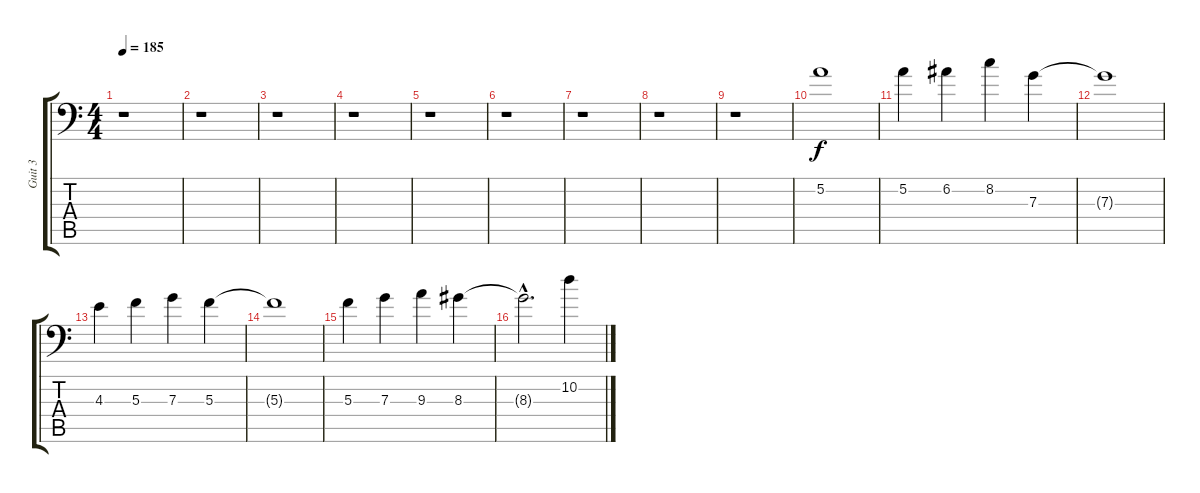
\track ("Guit 3" "Guit 3") {instrument distortionguitar}
\staff {score tabs}
\tuning (A3 E3 C3 G2 D2 A1) {hide}
\ts (4 4)
\tempo 185
\clef f4
\ks c
r.1{dy f} |
r.1 |
r.1 |
r.1 |
r.1 |
r.1 |
r.1 |
r.1 |
r.1 |
5.2.1 |
5.2.4 6.2.4 8.2.4 7.3.4 |
7.3{t}.1 |
4.3.4 5.3.4 7.3.4 5.3.4 |
5.3{t}.1 |
5.3.4 7.3.4 9.3.4 8.3.4 |
8.3{hac t}.2{d} 10.2.4
